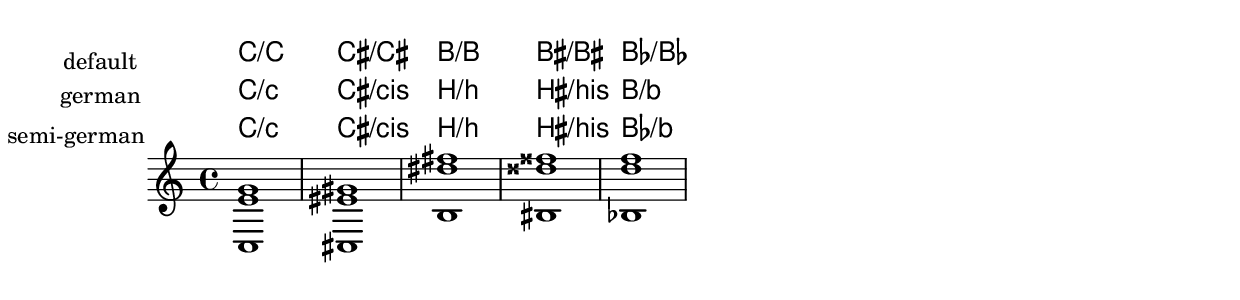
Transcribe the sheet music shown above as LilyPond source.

%% Do not edit this file; it is auto-generated from LSR http://lsr.dsi.unimi.it
%% This file is in the public domain.
\version "2.11.48"

\header {
  lsrtags = "chords"

  texidoc = "
The english naming of chords (default) can be changed to german 
(@code{\\germanChords} replaces B and Bes to H and B) or semi-german 
(@code{\\semiGermanChords} replaces B and Bes to H and Bb).




"
  doctitle = "Changing the chord names to German or semi-German notation"
} % begin verbatim
music = \chordmode {
  c1/c cis/cis
  b/b bis/bis bes/bes
} 

%% The following is only here to print the names of the
%% chords styles; it can be removed if you do not need to
%% print them.

\layout {
  \context {\ChordNames \consists Instrument_name_engraver }
}

<<
  \new ChordNames {
    \set ChordNames.instrumentName = #"default"
    \music
  }
  \new ChordNames {
    \set ChordNames.instrumentName = #"german"
    \germanChords \music }
  \new ChordNames {
    \set ChordNames.instrumentName = #"semi-german"
    \semiGermanChords \music }
  \context Voice { \music }
>>
